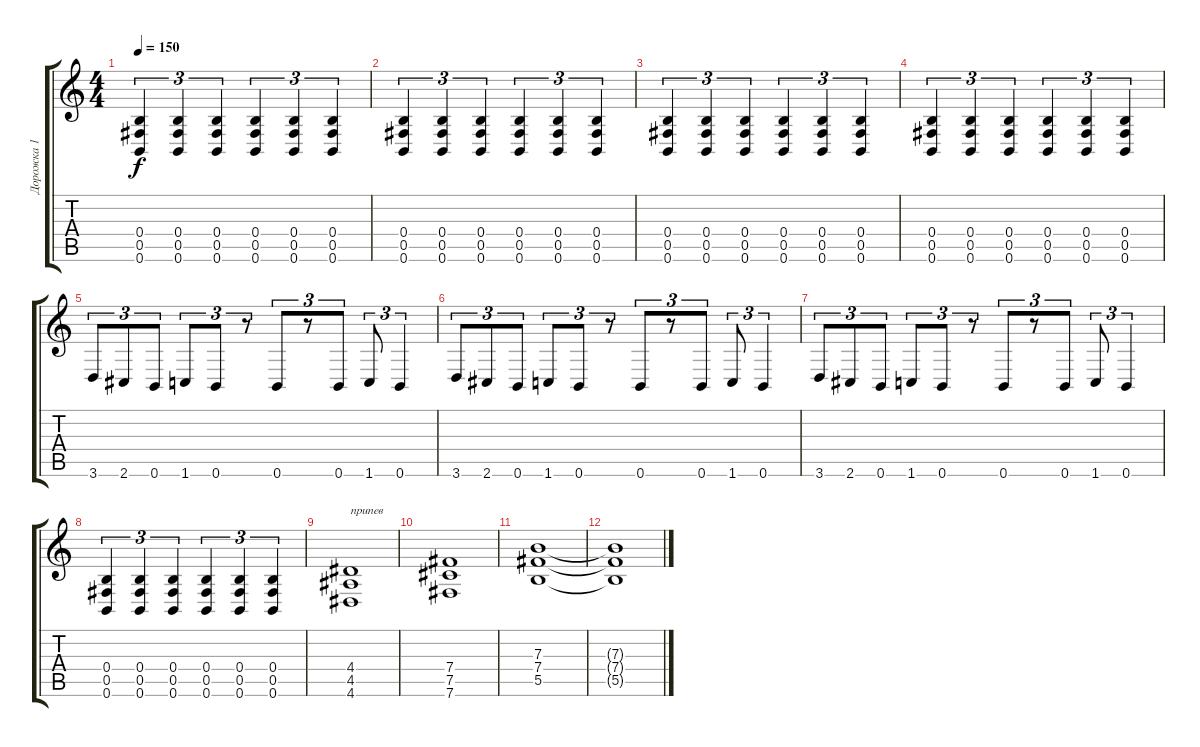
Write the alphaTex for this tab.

\track ("Дорожка 1" "Дорожка 1") {instrument acousticguitarnylon}
\staff {score tabs}
\tuning (Db4 Ab3 E3 B2 Gb2 B1) {hide}
\ts (4 4)
\tempo 150
\clef g2
\ks c
(0.4 0.5 0.6).4{tu (3 2) dy f instrument acousticguitarnylon} (0.4 0.5 0.6).4{tu (3 2)} (0.4 0.5 0.6).4{tu (3 2)} (0.4 0.5 0.6).4{tu (3 2)} (0.4 0.5 0.6).4{tu (3 2)} (0.4 0.5 0.6).4{tu (3 2)} |
(0.4 0.5 0.6).4{tu (3 2)} (0.4 0.5 0.6).4{tu (3 2)} (0.4 0.5 0.6).4{tu (3 2)} (0.4 0.5 0.6).4{tu (3 2)} (0.4 0.5 0.6).4{tu (3 2)} (0.4 0.5 0.6).4{tu (3 2)} |
(0.4 0.5 0.6).4{tu (3 2)} (0.4 0.5 0.6).4{tu (3 2)} (0.4 0.5 0.6).4{tu (3 2)} (0.4 0.5 0.6).4{tu (3 2)} (0.4 0.5 0.6).4{tu (3 2)} (0.4 0.5 0.6).4{tu (3 2)} |
(0.4 0.5 0.6).4{tu (3 2)} (0.4 0.5 0.6).4{tu (3 2)} (0.4 0.5 0.6).4{tu (3 2)} (0.4 0.5 0.6).4{tu (3 2)} (0.4 0.5 0.6).4{tu (3 2)} (0.4 0.5 0.6).4{tu (3 2)} |
3.6.8{tu (3 2)} 2.6.8{tu (3 2)} 0.6.8{tu (3 2)} 1.6.8{tu (3 2)} 0.6.8{tu (3 2)} r.8{tu (3 2)} 0.6.8{tu (3 2)} r.8{tu (3 2)} 0.6.8{tu (3 2)} 1.6.8{tu (3 2)} 0.6.4{tu (3 2)} |
3.6.8{tu (3 2)} 2.6.8{tu (3 2)} 0.6.8{tu (3 2)} 1.6.8{tu (3 2)} 0.6.8{tu (3 2)} r.8{tu (3 2)} 0.6.8{tu (3 2)} r.8{tu (3 2)} 0.6.8{tu (3 2)} 1.6.8{tu (3 2)} 0.6.4{tu (3 2)} |
3.6.8{tu (3 2)} 2.6.8{tu (3 2)} 0.6.8{tu (3 2)} 1.6.8{tu (3 2)} 0.6.8{tu (3 2)} r.8{tu (3 2)} 0.6.8{tu (3 2)} r.8{tu (3 2)} 0.6.8{tu (3 2)} 1.6.8{tu (3 2)} 0.6.4{tu (3 2)} |
(0.4 0.5 0.6).4{tu (3 2)} (0.4 0.5 0.6).4{tu (3 2)} (0.4 0.5 0.6).4{tu (3 2)} (0.4 0.5 0.6).4{tu (3 2)} (0.4 0.5 0.6).4{tu (3 2)} (0.4 0.5 0.6).4{tu (3 2)} |
(4.4 4.5 4.6).1{txt "припев"} |
(7.4 7.5 7.6).1 |
(7.3 7.4 5.5).1 |
(7.3{t} 7.4{t} 5.5{t}).1
